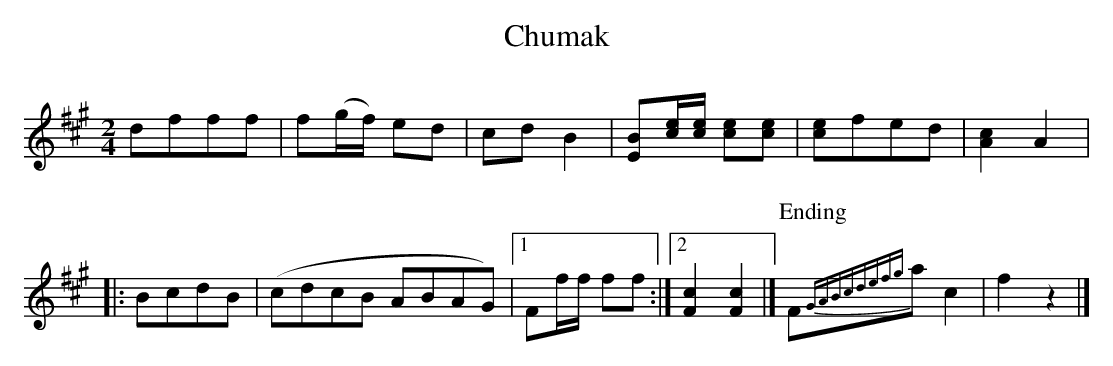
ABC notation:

X:1
T:Chumak
Q:144
M:2/4
L:1/8
K:F#m
dfff | f(g/2f/2) ed | \
cd B2 | [EB][c/2e/2][c/2e/2] [ce][ce] | \
[ce]fed | [A2c2] A2 |:
BcdB | (cdcB ABAG) \
|1 Ff/2f/2 ff :|2 [F2c2] [F2c2] |] \
P:Ending
F{GABcdefg}a c2 | f2 z2 |]
